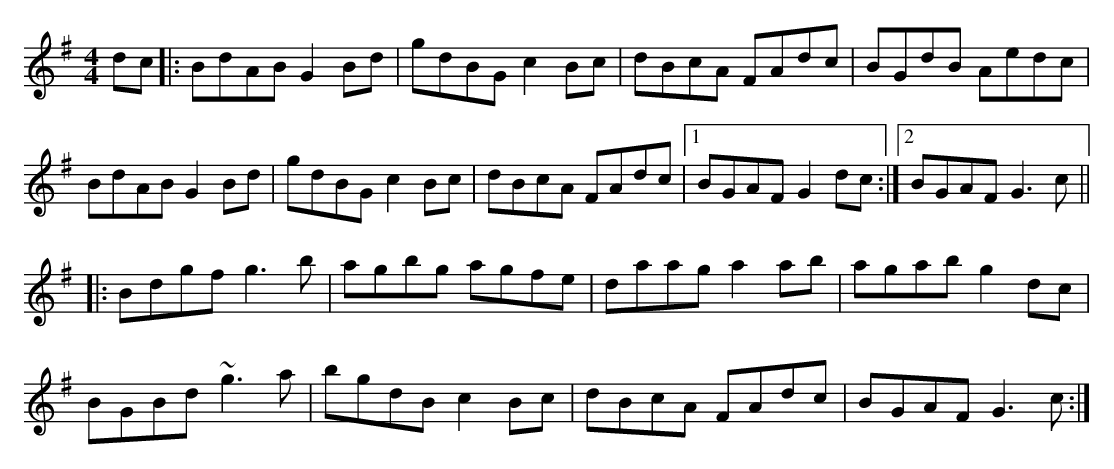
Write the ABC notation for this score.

X:1
M:4/4
K:G
dc|:BdAB G2Bd|gdBG c2Bc|dBcA FAdc|BGdB Aedc|
BdAB G2Bd|gdBG c2Bc|dBcA FAdc|1 BGAF G2dc:|2 BGAF G3c||
|:Bdgf g3b|agbg agfe|daag a2ab|agab g2dc|
BGBd ~g3a|bgdB c2Bc|dBcA FAdc|BGAF G3c:|
